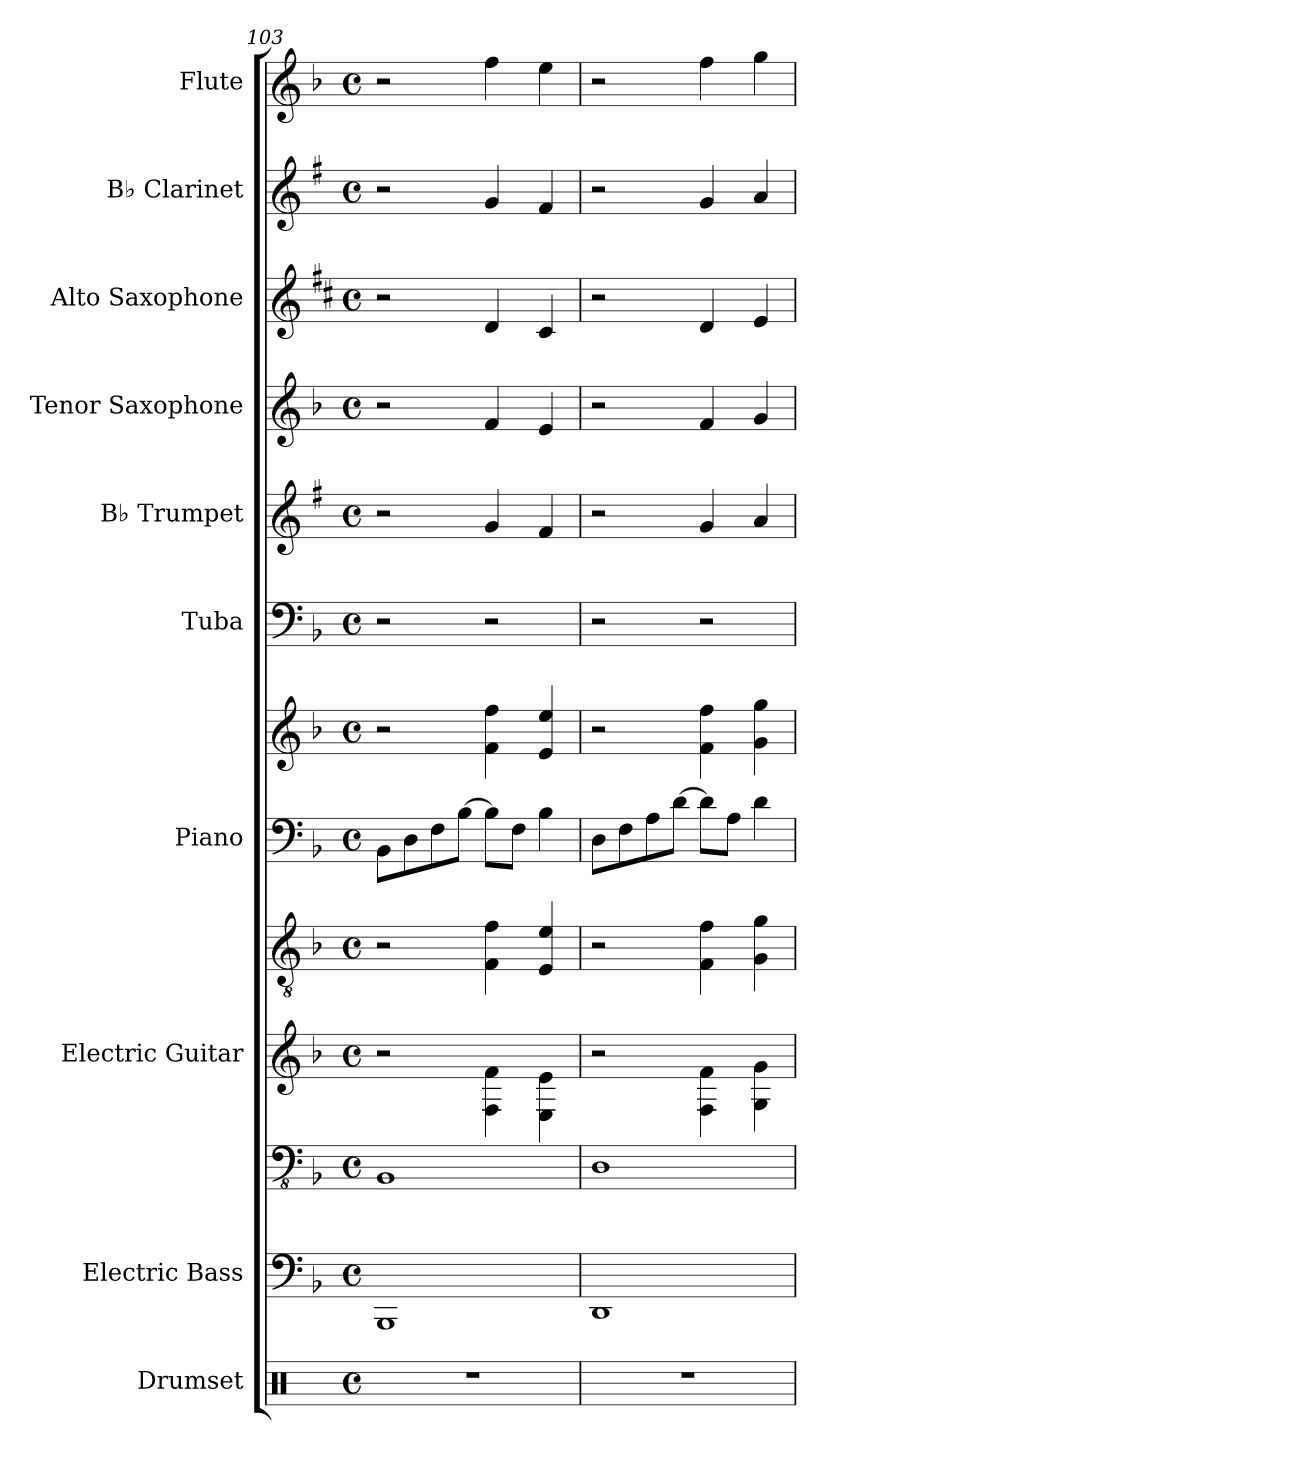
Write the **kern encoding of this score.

**kern	**kern	**kern	**kern	**kern	**kern	**kern	**kern	**kern	**kern	**kern	**kern	**kern
*part10	*part9	*part9	*part8	*part8	*part7	*part7	*part6	*part5	*part4	*part3	*part2	*part1
*staff13	*staff12	*staff11	*staff10	*staff9	*staff8	*staff7	*staff6	*staff5	*staff4	*staff3	*staff2	*staff1
*I"Drumset	*I"Electric Bass	*	*I"Electric Guitar	*	*I"Piano	*	*I"Tuba	*I"B♭ Trumpet	*I"Tenor Saxophone	*I"Alto Saxophone	*I"B♭ Clarinet	*I"Flute
*I'Drs.	*I'El. B.	*	*I'El. Guit.	*	*I'Pno.	*	*I'Tba.	*I'B♭ Tpt.	*I'T. Sax.	*I'A. Sax.	*I'B♭ Cl.	*I'Fl.
*clefX	*	*clefFv4	*	*clefGv2	*clefF4	*clefG2	*clefF4	*clefG2	*clefG2	*clefG2	*clefG2	*clefG2
*	*	*	*	*	*	*	*	*ITrd1c2	*ITrd8c14	*ITrd5c9	*ITrd1c2	*
*k[]	*k[b-]	*k[b-]	*k[b-]	*k[b-]	*k[b-]	*k[b-]	*k[b-]	*k[b-]	*k[b-]	*k[b-]	*k[b-]	*k[b-]
*M4/4	*M4/4	*M4/4	*M4/4	*M4/4	*M4/4	*M4/4	*M4/4	*M4/4	*M4/4	*M4/4	*M4/4	*M4/4
*met(c)	*met(c)	*met(c)	*met(c)	*met(c)	*met(c)	*met(c)	*met(c)	*met(c)	*met(c)	*met(c)	*met(c)	*met(c)
=103	=103	=103	=103	=103	=103	=103	=103	=103	=103	=103	=103	=103
1r	1BBB-	1BBB-	2r	2r	8BB-\L	2r	2r	2r	2r	2r	2r	2r
.	.	.	.	.	8D\	.	.	.	.	.	.	.
.	.	.	.	.	8F\	.	.	.	.	.	.	.
.	.	.	.	.	[8B-\J	.	.	.	.	.	.	.
.	.	.	4F\ 4f\	4F\ 4f\	8B-\L]	4f\ 4ff\	2r	4f/	4F/	4F/	4f/	4ff\
.	.	.	.	.	8F\J	.	.	.	.	.	.	.
.	.	.	4E\ 4e\	4E/ 4e/	4B-\	4e/ 4ee/	.	4e/	4E/	4E/	4e/	4ee\
=104	=104	=104	=104	=104	=104	=104	=104	=104	=104	=104	=104	=104
1r	1DD	1DD	2r	2r	8D\L	2r	2r	2r	2r	2r	2r	2r
.	.	.	.	.	8F\	.	.	.	.	.	.	.
.	.	.	.	.	8A\	.	.	.	.	.	.	.
.	.	.	.	.	[8d\J	.	.	.	.	.	.	.
.	.	.	4F\ 4f\	4F\ 4f\	8d\L]	4f\ 4ff\	2r	4f/	4F/	4F/	4f/	4ff\
.	.	.	.	.	8A\J	.	.	.	.	.	.	.
.	.	.	4G\ 4g\	4G\ 4g\	4d\	4g\ 4gg\	.	4g/	4G/	4G/	4g/	4gg\
=	=	=	=	=	=	=	=	=	=	=	=	=
*-	*-	*-	*-	*-	*-	*-	*-	*-	*-	*-	*-	*-
